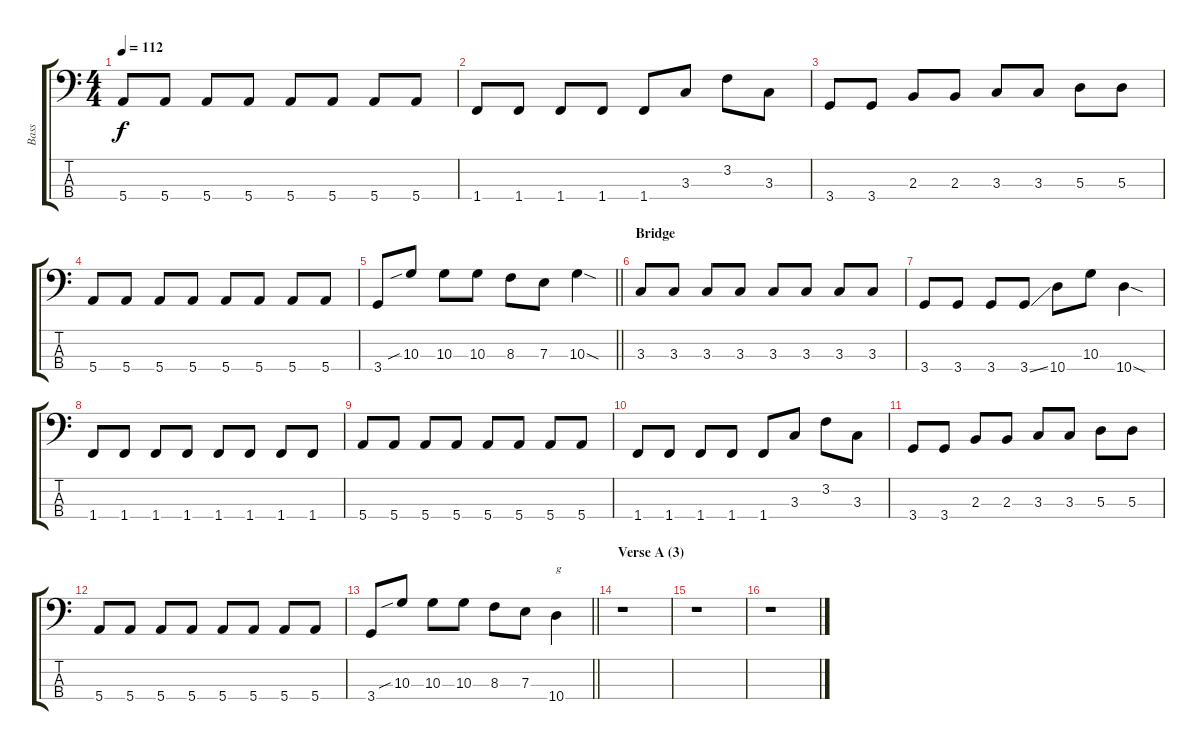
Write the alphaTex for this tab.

\track ("Bass" "Bass") {instrument electricbasspick}
\staff {score tabs}
\tuning (G2 D2 A1 E1) {hide}
\ts (4 4)
\tempo 112
\clef f4
\ks c
5.4.8{dy f} 5.4.8 5.4.8 5.4.8 5.4.8 5.4.8 5.4.8 5.4.8 |
1.4.8 1.4.8 1.4.8 1.4.8 1.4.8 3.3.8 3.2.8 3.3.8 |
3.4.8 3.4.8 2.3.8 2.3.8 3.3.8 3.3.8 5.3.8 5.3.8 |
5.4.8 5.4.8 5.4.8 5.4.8 5.4.8 5.4.8 5.4.8 5.4.8 |
\barLineRight lightlight
3.4.8 10.3{sib}.8 10.3.8 10.3.8 8.3.8 7.3.8 10.3{sod}.4 |
\section ("" "Bridge")
3.3.8 3.3.8 3.3.8 3.3.8 3.3.8 3.3.8 3.3.8 3.3.8 |
3.4.8 3.4.8 3.4.8 3.4{ss}.8 10.4.8 10.3.8 10.4{sod}.4 |
1.4.8 1.4.8 1.4.8 1.4.8 1.4.8 1.4.8 1.4.8 1.4.8 |
5.4.8 5.4.8 5.4.8 5.4.8 5.4.8 5.4.8 5.4.8 5.4.8 |
1.4.8 1.4.8 1.4.8 1.4.8 1.4.8 3.3.8 3.2.8 3.3.8 |
3.4.8 3.4.8 2.3.8 2.3.8 3.3.8 3.3.8 5.3.8 5.3.8 |
5.4.8 5.4.8 5.4.8 5.4.8 5.4.8 5.4.8 5.4.8 5.4.8 |
\barLineRight lightlight
3.4.8 10.3{sib}.8 10.3.8 10.3.8 8.3.8 7.3.8 10.4.4{txt "g"} |
\section ("" "Verse A (3)")
r.1 |
r.1 |
r.1
